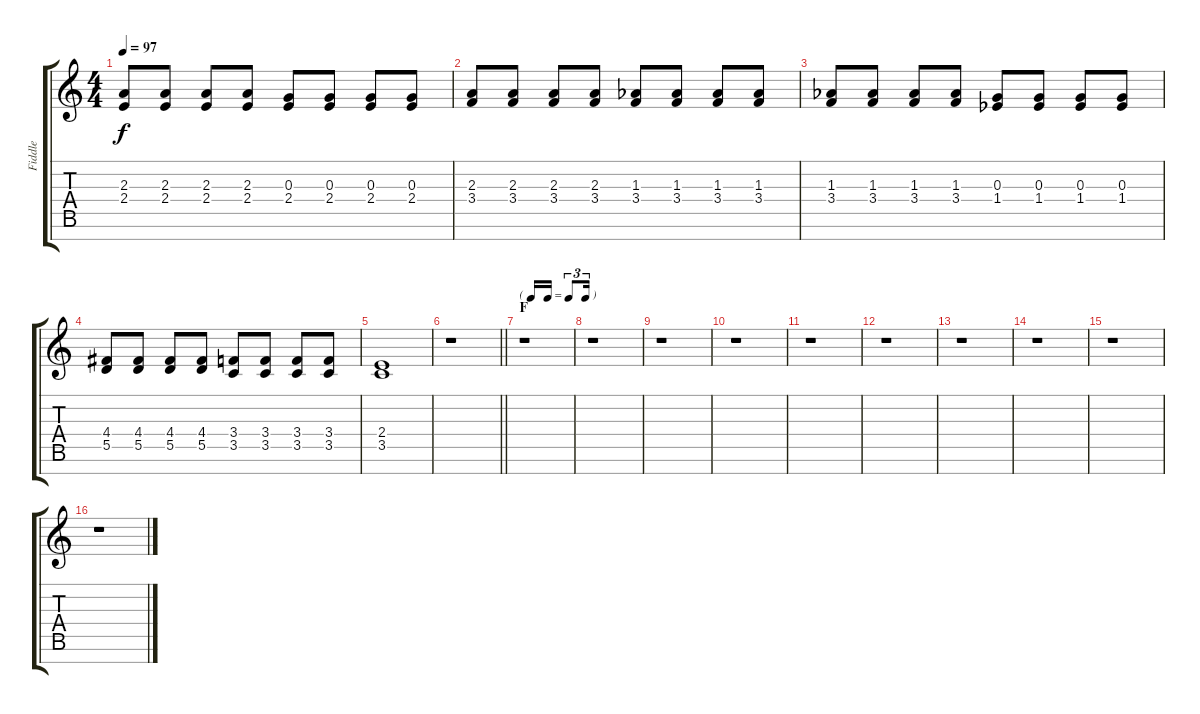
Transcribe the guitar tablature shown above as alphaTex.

\track ("Fiddle" "Fiddle") {instrument fiddle}
\staff {score tabs}
\tuning (E5 B4 G4 D4 A3 E3 B2) {hide}
\ts (4 4)
\tempo 97
\clef g2
\ks c
(2.3 2.4).8{dy f} (2.3 2.4).8 (2.3 2.4).8 (2.3 2.4).8 (0.3 2.4).8 (0.3 2.4).8 (0.3 2.4).8 (0.3 2.4).8 |
(2.3 3.4).8 (2.3 3.4).8 (2.3 3.4).8 (2.3 3.4).8 (1.3{acc b} 3.4).8 (1.3{acc b} 3.4).8 (1.3{acc b} 3.4).8 (1.3{acc b} 3.4).8 |
(1.3{acc b} 3.4).8 (1.3{acc b} 3.4).8 (1.3{acc b} 3.4).8 (1.3{acc b} 3.4).8 (0.3 1.4{acc b}).8 (0.3 1.4{acc b}).8 (0.3 1.4{acc b}).8 (0.3 1.4{acc b}).8 |
(4.4 5.5).8 (4.4 5.5).8 (4.4 5.5).8 (4.4 5.5).8 (3.4 3.5).8 (3.4 3.5).8 (3.4 3.5).8 (3.4 3.5).8 |
(2.4 3.5).1 |
\barLineRight lightlight
r.1 |
\tf triplet16th
\section ("" "F")
r.1 |
r.1 |
r.1 |
r.1 |
r.1 |
r.1 |
r.1 |
r.1 |
r.1 |
r.1
